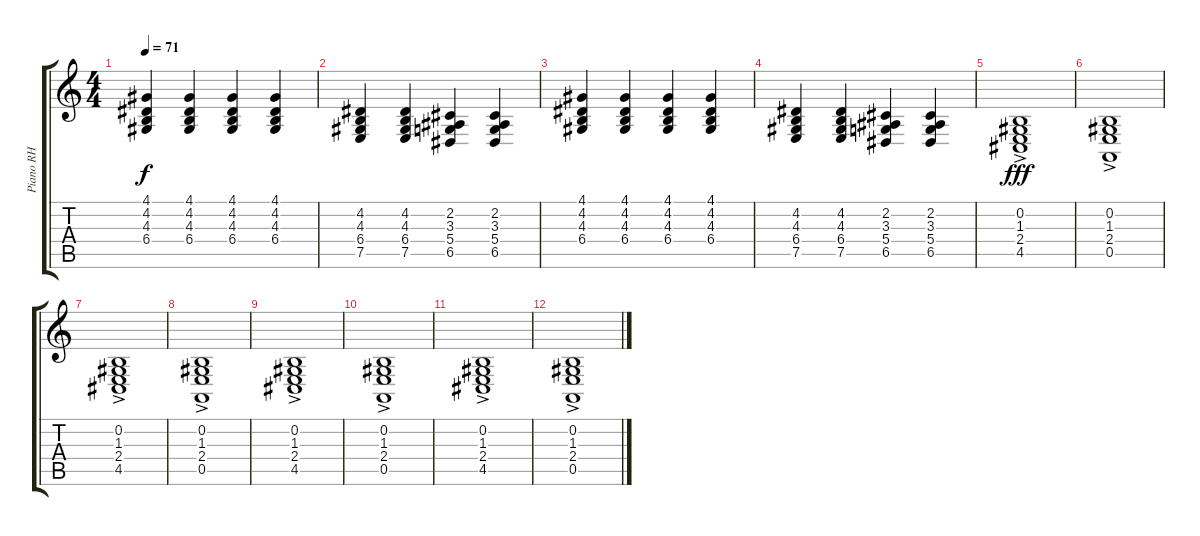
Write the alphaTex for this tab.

\track ("Piano RH" "Piano RH") {instrument acousticgrandpiano}
\staff {score tabs}
\tuning (E4 B3 G3 D3 A2 E2) {hide}
\ts (4 4)
\tempo 71
\clef g2
\ks c
(4.1 4.2 4.3 6.4).4{dy f} (4.1 4.2 4.3 6.4).4 (4.1 4.2 4.3 6.4).4 (4.1 4.2 4.3 6.4).4 |
(4.2 4.3 6.4 7.5).4 (4.2 4.3 6.4 7.5).4 (2.2 3.3 5.4 6.5).4 (2.2 3.3 5.4 6.5).4 |
(4.1 4.2 4.3 6.4).4 (4.1 4.2 4.3 6.4).4 (4.1 4.2 4.3 6.4).4 (4.1 4.2 4.3 6.4).4 |
(4.2 4.3 6.4 7.5).4 (4.2 4.3 6.4 7.5).4 (2.2 3.3 5.4 6.5).4 (2.2 3.3 5.4 6.5).4 |
(0.2{ac} 1.3{ac} 2.4{ac} 4.5{ac}).1{dy fff} |
(0.2{ac} 1.3{ac} 2.4{ac} 0.5{ac}).1 |
(0.2{ac} 1.3{ac} 2.4{ac} 4.5{ac}).1 |
(0.2{ac} 1.3{ac} 2.4{ac} 0.5{ac}).1 |
(0.2{ac} 1.3{ac} 2.4{ac} 4.5{ac}).1{volume 0} |
(0.2{ac} 1.3{ac} 2.4{ac} 0.5{ac}).1 |
(0.2{ac} 1.3{ac} 2.4{ac} 4.5{ac}).1 |
(0.2{ac} 1.3{ac} 2.4{ac} 0.5{ac}).1
